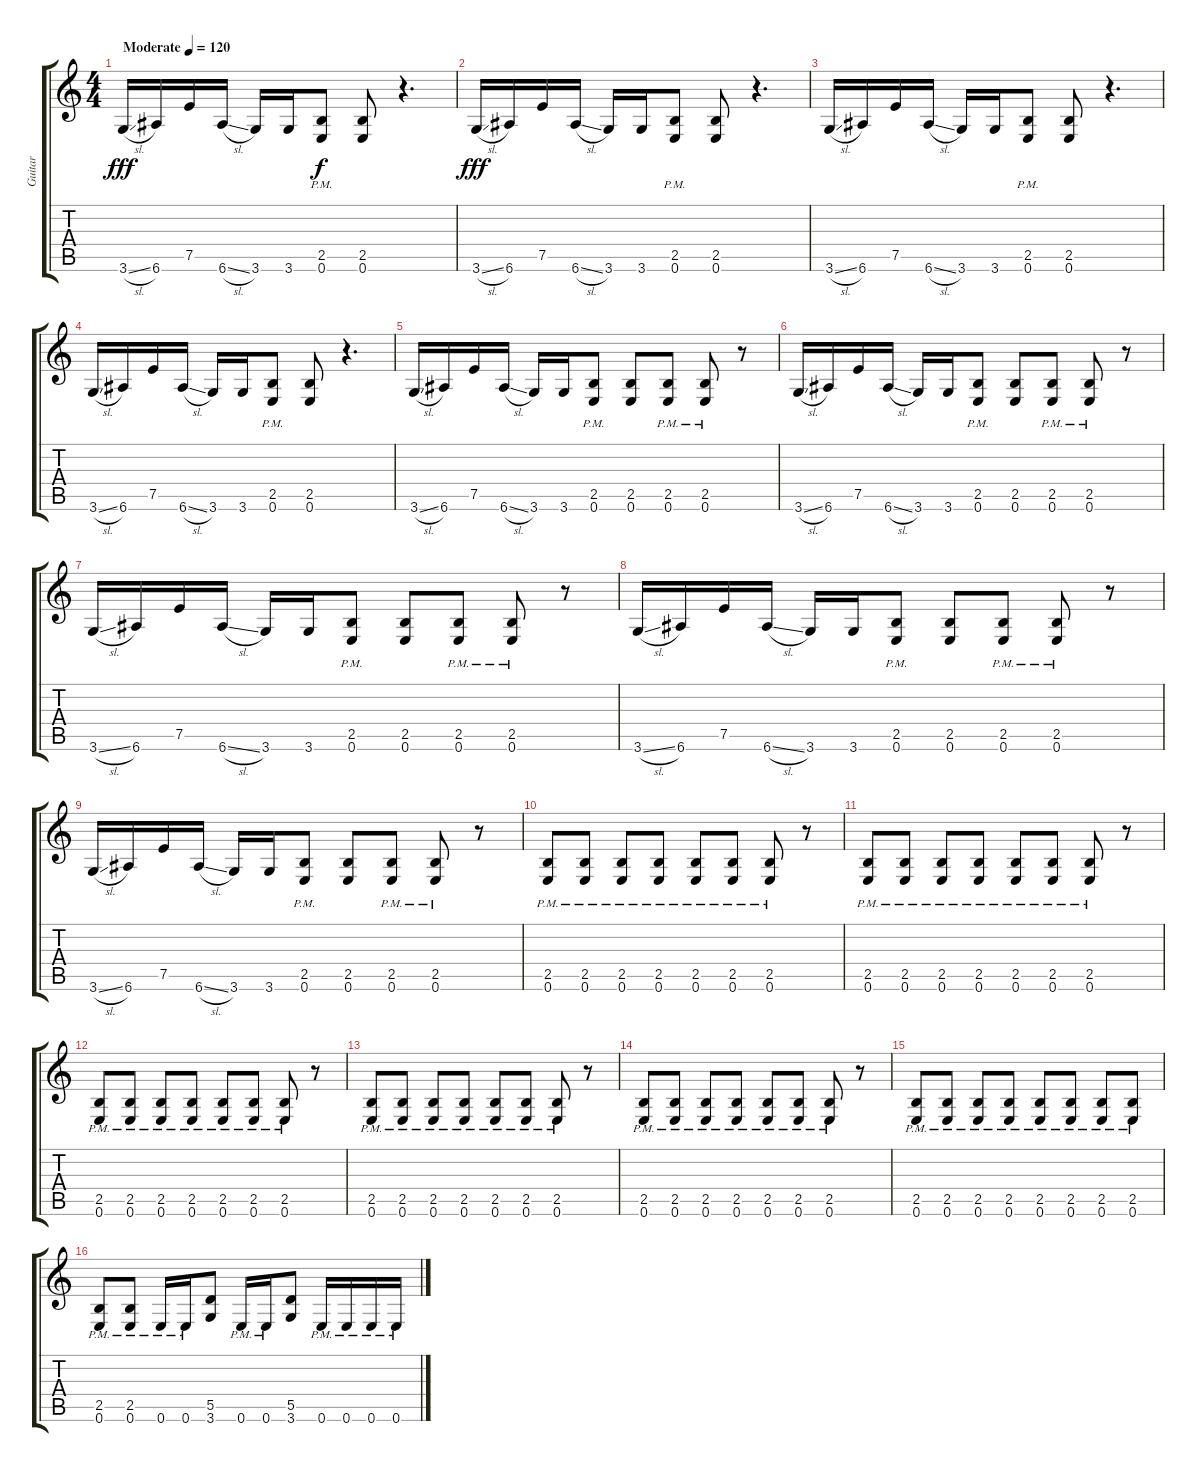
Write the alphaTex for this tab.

\track ("Guitar" "Guitar") {instrument distortionguitar}
\staff {score tabs}
\tuning (E4 B3 G3 D3 A2 E2) {hide}
\ts (4 4)
\tempo (120 "Moderate")
\clef g2
\ks c
3.6{sl}.16{dy fff instrument distortionguitar} 6.6.16 7.5.16 6.6{sl}.16 3.6.16 3.6.16 (2.5{pm} 0.6{pm}).8{dy f} (2.5 0.6).8 r.4{d} |
3.6{sl}.16{dy fff} 6.6.16 7.5.16 6.6{sl}.16 3.6.16 3.6.16 (2.5{pm} 0.6{pm}).8 (2.5 0.6).8 r.4{d} |
3.6{sl}.16 6.6.16 7.5.16 6.6{sl}.16 3.6.16 3.6.16 (2.5{pm} 0.6{pm}).8 (2.5 0.6).8 r.4{d} |
3.6{sl}.16 6.6.16 7.5.16 6.6{sl}.16 3.6.16 3.6.16 (2.5{pm} 0.6{pm}).8 (2.5 0.6).8 r.4{d} |
3.6{sl}.16 6.6.16 7.5.16 6.6{sl}.16 3.6.16 3.6.16 (2.5{pm} 0.6{pm}).8 (2.5 0.6).8 (2.5{pm} 0.6{pm}).8 (2.5{pm} 0.6{pm}).8 r.8 |
3.6{sl}.16 6.6.16 7.5.16 6.6{sl}.16 3.6.16 3.6.16 (2.5{pm} 0.6{pm}).8 (2.5 0.6).8 (2.5{pm} 0.6{pm}).8 (2.5{pm} 0.6{pm}).8 r.8 |
3.6{sl}.16 6.6.16 7.5.16 6.6{sl}.16 3.6.16 3.6.16 (2.5{pm} 0.6{pm}).8 (2.5 0.6).8 (2.5{pm} 0.6{pm}).8 (2.5{pm} 0.6{pm}).8 r.8 |
3.6{sl}.16 6.6.16 7.5.16 6.6{sl}.16 3.6.16 3.6.16 (2.5{pm} 0.6{pm}).8 (2.5 0.6).8 (2.5{pm} 0.6{pm}).8 (2.5{pm} 0.6{pm}).8 r.8 |
3.6{sl}.16 6.6.16 7.5.16 6.6{sl}.16 3.6.16 3.6.16 (2.5{pm} 0.6{pm}).8 (2.5 0.6).8 (2.5{pm} 0.6{pm}).8 (2.5{pm} 0.6{pm}).8 r.8 |
(2.5{pm} 0.6{pm}).8 (2.5{pm} 0.6{pm}).8 (2.5{pm} 0.6{pm}).8 (2.5{pm} 0.6{pm}).8 (2.5{pm} 0.6{pm}).8 (2.5{pm} 0.6{pm}).8 (2.5{pm} 0.6{pm}).8 r.8 |
(2.5{pm} 0.6{pm}).8 (2.5{pm} 0.6{pm}).8 (2.5{pm} 0.6{pm}).8 (2.5{pm} 0.6{pm}).8 (2.5{pm} 0.6{pm}).8 (2.5{pm} 0.6{pm}).8 (2.5{pm} 0.6{pm}).8 r.8 |
(2.5{pm} 0.6{pm}).8 (2.5{pm} 0.6{pm}).8 (2.5{pm} 0.6{pm}).8 (2.5{pm} 0.6{pm}).8 (2.5{pm} 0.6{pm}).8 (2.5{pm} 0.6{pm}).8 (2.5{pm} 0.6{pm}).8 r.8 |
(2.5{pm} 0.6{pm}).8 (2.5{pm} 0.6{pm}).8 (2.5{pm} 0.6{pm}).8 (2.5{pm} 0.6{pm}).8 (2.5{pm} 0.6{pm}).8 (2.5{pm} 0.6{pm}).8 (2.5{pm} 0.6{pm}).8 r.8 |
(2.5{pm} 0.6{pm}).8 (2.5{pm} 0.6{pm}).8 (2.5{pm} 0.6{pm}).8 (2.5{pm} 0.6{pm}).8 (2.5{pm} 0.6{pm}).8 (2.5{pm} 0.6{pm}).8 (2.5{pm} 0.6{pm}).8 r.8 |
(2.5{pm} 0.6{pm}).8 (2.5{pm} 0.6{pm}).8 (2.5{pm} 0.6{pm}).8 (2.5{pm} 0.6{pm}).8 (2.5{pm} 0.6{pm}).8 (2.5{pm} 0.6{pm}).8 (2.5{pm} 0.6{pm}).8 (2.5{pm} 0.6{pm}).8 |
(2.5{pm} 0.6{pm}).8 (2.5{pm} 0.6{pm}).8 0.6{pm}.16 0.6{pm}.16 (5.5 3.6).8 0.6{pm}.16 0.6{pm}.16 (5.5 3.6).8 0.6{pm}.16 0.6{pm}.16 0.6{pm}.16 0.6{pm}.16
